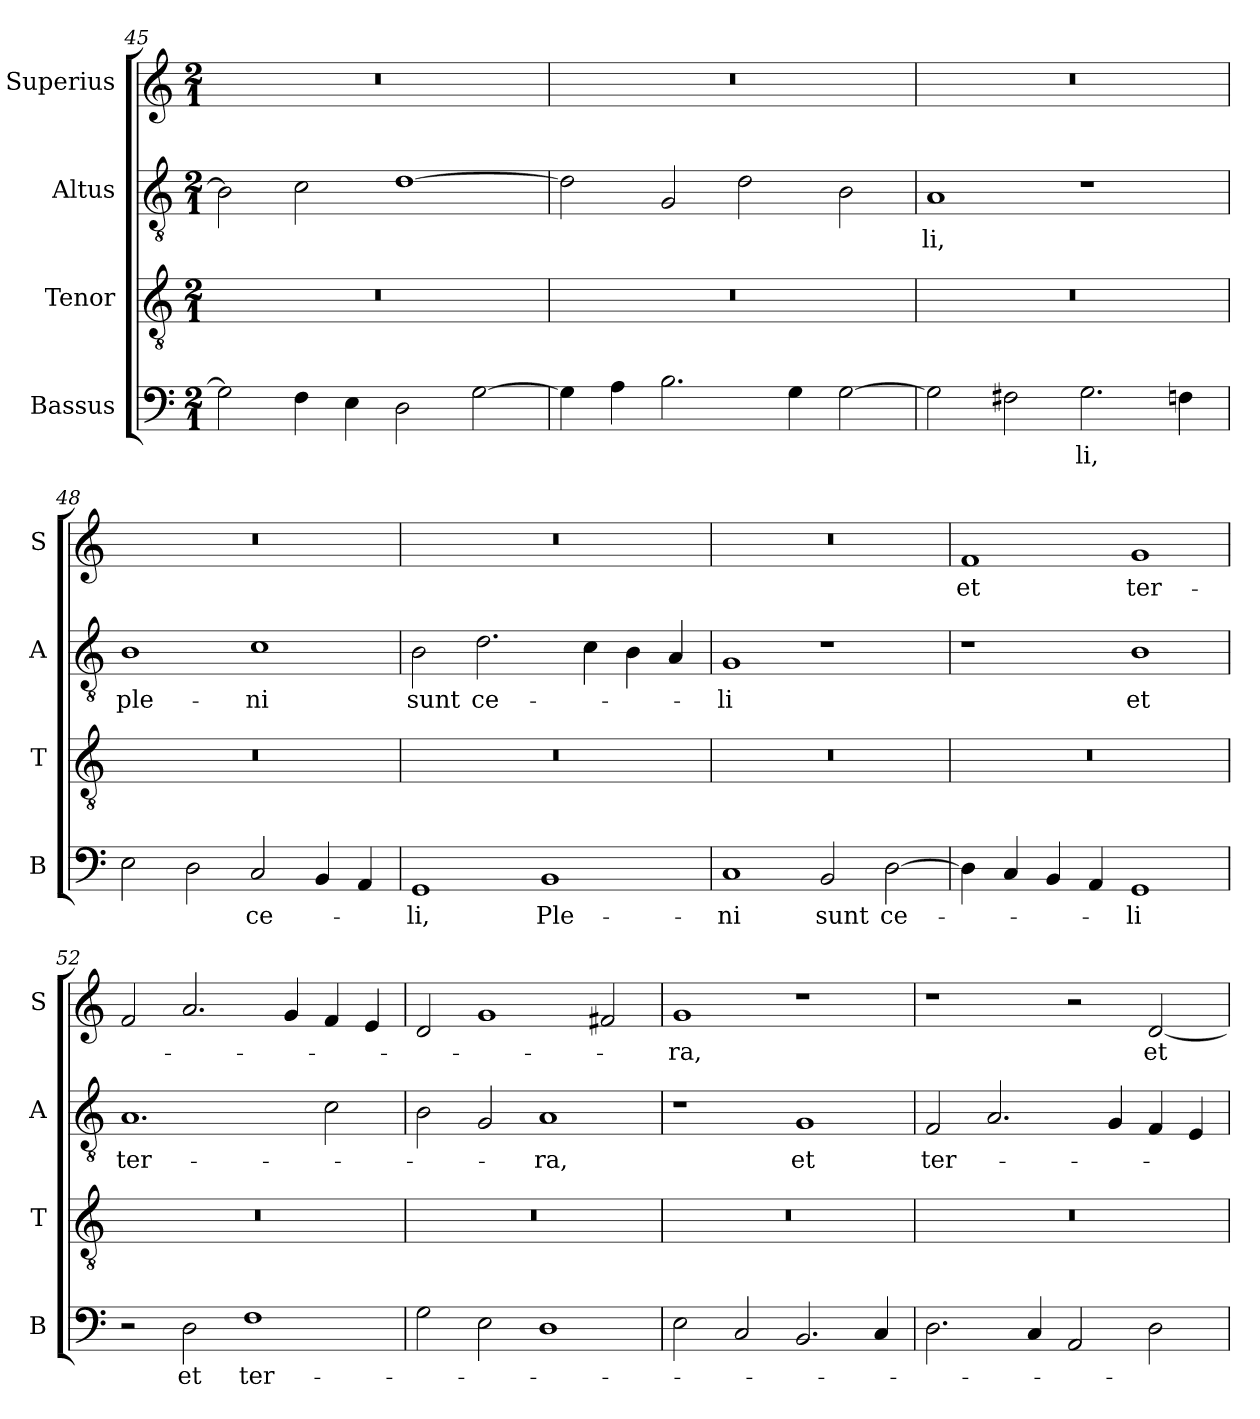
**kern	**text	**kern	**kern	**text	**kern	**text
*part4	*part4	*part3	*part2	*part2	*part1	*part1
*staff4	*staff4	*staff3	*staff2	*staff2	*staff1	*staff1
*I"Bassus	*	*I"Tenor	*I"Altus	*	*I"Superius	*
*I'B	*	*I'T	*I'A	*	*I'S	*
*clefF4	*	*clefGv2	*clefGv2	*	*clefG2	*
*k[]	*	*k[]	*k[]	*	*k[]	*
*M2/1	*	*M2/1	*M2/1	*	*M2/1	*
=45	=45	=45	=45	=45	=45	=45
2G]	.	0r	2B]	.	0r	.
4F	.	.	2c	.	.	.
4E	.	.	.	.	.	.
2D	.	.	[1d	.	.	.
[2G	.	.	.	.	.	.
=46	=46	=46	=46	=46	=46	=46
4G]	.	0r	2d]	.	0r	.
4A	.	.	.	.	.	.
2.B	.	.	2G	.	.	.
.	.	.	2d	.	.	.
4G	.	.	.	.	.	.
[2G	.	.	2B	.	.	.
=47	=47	=47	=47	=47	=47	=47
!	!	!	!	!LO:LY:i	!	!
2G]	.	0r	1A	-li,	0r	.
2F#i	.	.	.	.	.	.
2.G	-li,	.	1r	.	.	.
4Fn	.	.	.	.	.	.
=48	=48	=48	=48	=48	=48	=48
!	!	!	!	!LO:LY:i	!	!
2E	.	0r	1B	ple-	0r	.
2D	.	.	.	.	.	.
!	!LO:LY:i	!	!	!LO:LY:i	!	!
2C	ce-	.	1c	-ni	.	.
4BB	.	.	.	.	.	.
4AA	.	.	.	.	.	.
=49	=49	=49	=49	=49	=49	=49
!	!LO:LY:i	!	!	!LO:LY:i	!	!
1GG	-li,	0r	2B	sunt	0r	.
!	!	!	!	!LO:LY:i	!	!
.	.	.	2.d	ce-	.	.
!	!LO:LY:i	!	!	!	!	!
1BB	Ple-	.	.	.	.	.
.	.	.	4c	.	.	.
.	.	.	4B	.	.	.
.	.	.	4A	.	.	.
=50	=50	=50	=50	=50	=50	=50
!	!LO:LY:i	!	!	!LO:LY:i	!	!
1C	-ni	0r	1G	-li	0r	.
!	!LO:LY:i	!	!	!	!	!
2BB	sunt	.	1r	.	.	.
!	!LO:LY:i	!	!	!	!	!
[2D	ce-	.	.	.	.	.
=51	=51	=51	=51	=51	=51	=51
4D]	.	0r	1r	.	1f	et
4C	.	.	.	.	.	.
4BB	.	.	.	.	.	.
4AA	.	.	.	.	.	.
!	!LO:LY:i	!	!	!LO:LY:i	!	!
1GG	-li	.	1B	et	1g	ter-
=52	=52	=52	=52	=52	=52	=52
!	!	!	!	!LO:LY:i	!	!
2r	.	0r	1.A	ter-	2f	.
!	!LO:LY:i	!	!	!	!	!
2D	et	.	.	.	2.a	.
!	!LO:LY:i	!	!	!	!	!
1F	ter-	.	.	.	.	.
.	.	.	.	.	4g	.
.	.	.	2c	.	4f	.
.	.	.	.	.	4e	.
=53	=53	=53	=53	=53	=53	=53
2G	.	0r	2B	.	2d	.
2E	.	.	2G	.	1g	.
!	!	!	!	!LO:LY:i	!	!
1D	.	.	1A	-ra,	.	.
.	.	.	.	.	2f#X	.
=54	=54	=54	=54	=54	=54	=54
2E	.	0r	1r	.	1g	-ra,
2C	.	.	.	.	.	.
!	!	!	!	!LO:LY:i	!	!
2.BB	.	.	1G	et	1r	.
4C	.	.	.	.	.	.
=55	=55	=55	=55	=55	=55	=55
!	!	!	!	!LO:LY:i	!	!
2.D	.	0r	2F	ter-	1r	.
.	.	.	2.A	.	.	.
4C	.	.	.	.	.	.
2AA	.	.	.	.	2r	.
.	.	.	4G	.	.	.
!	!	!	!	!	!	!LO:LY:i
2D	.	.	4F	.	[2d	et
.	.	.	4E	.	.	.
=	=	=	=	=	=	=
*-	*-	*-	*-	*-	*-	*-
